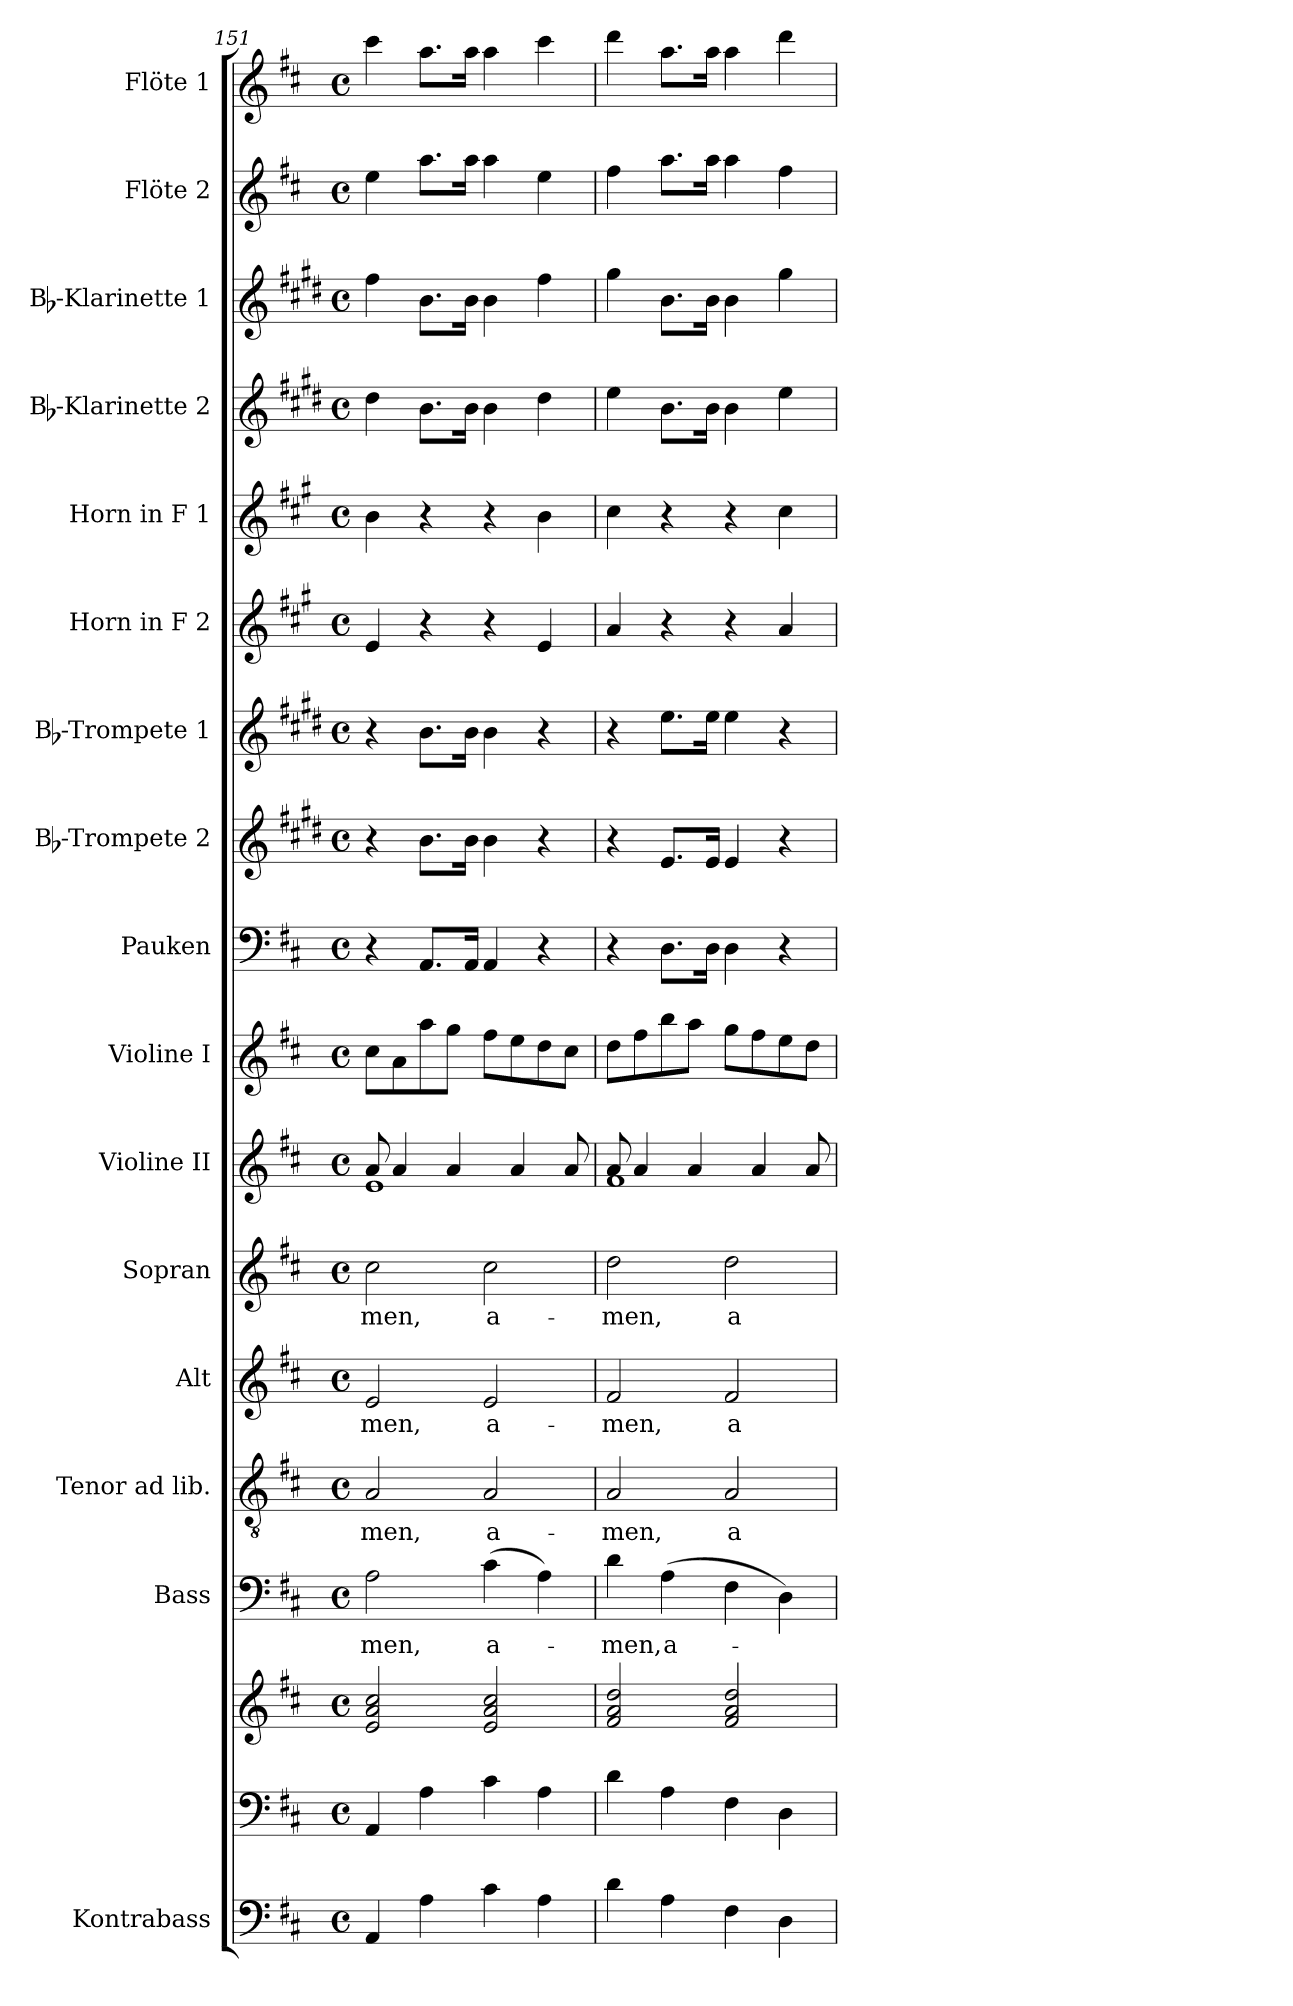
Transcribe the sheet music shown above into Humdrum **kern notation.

**kern	**kern	**kern	**kern	**text	**kern	**text	**kern	**text	**kern	**text	**kern	**kern	**kern	**kern	**kern	**kern	**kern	**kern	**kern	**kern	**kern
*part17	*part16	*part16	*part15	*part15	*part14	*part14	*part13	*part13	*part12	*part12	*part11	*part10	*part9	*part8	*part7	*part6	*part5	*part4	*part3	*part2	*part1
*staff18	*staff17	*staff16	*staff15	*staff15	*staff14	*staff14	*staff13	*staff13	*staff12	*staff12	*staff11	*staff10	*staff9	*staff8	*staff7	*staff6	*staff5	*staff4	*staff3	*staff2	*staff1
*I"Kontrabass	*	*	*I"Bass	*	*I"Tenor ad lib.	*	*I"Alt	*	*I"Sopran	*	*I"Violine II	*I"Violine I	*I"Pauken	*I"Bb-Trompete 2	*I"Bb-Trompete 1	*I"Horn in F 2	*I"Horn in F 1	*I"Bb-Klarinette 2	*I"Bb-Klarinette 1	*I"Flöte 2	*I"Flöte 1
*I'Kb.	*	*	*I'B.	*	*I'T.	*	*I'A.	*	*I'S.	*	*I'Vl. II	*I'Vl. I	*I'Pk.	*I'Bb Trp. 2	*I'Bb Trp. 1	*	*	*I'Bb Kl. 2	*I'Bb Kl. 1	*I'Fl. 2	*I'Fl. 1
*clefF4	*clefF4	*clefG2	*clefF4	*	*clefGv2	*	*clefG2	*	*clefG2	*	*clefG2	*clefG2	*clefF4	*clefG2	*clefG2	*clefG2	*clefG2	*clefG2	*clefG2	*clefG2	*clefG2
*ITrd7c12	*	*	*	*	*	*	*	*	*	*	*	*	*	*ITrd1c2	*ITrd1c2	*ITrd4c7	*ITrd4c7	*ITrd1c2	*ITrd1c2	*	*
*k[f#c#]	*k[f#c#]	*k[f#c#]	*k[f#c#]	*	*k[f#c#]	*	*k[f#c#]	*	*k[f#c#]	*	*k[f#c#]	*k[f#c#]	*k[f#c#]	*k[f#c#]	*k[f#c#]	*k[f#c#]	*k[f#c#]	*k[f#c#]	*k[f#c#]	*k[f#c#]	*k[f#c#]
*D:	*D:	*D:	*D:	*	*D:	*	*D:	*	*D:	*	*D:	*D:	*D:	*D:	*D:	*D:	*D:	*D:	*D:	*D:	*D:
*M4/4	*M4/4	*M4/4	*M4/4	*	*M4/4	*	*M4/4	*	*M4/4	*	*M4/4	*M4/4	*M4/4	*M4/4	*M4/4	*M4/4	*M4/4	*M4/4	*M4/4	*M4/4	*M4/4
*met(c)	*met(c)	*met(c)	*met(c)	*	*met(c)	*	*met(c)	*	*met(c)	*	*met(c)	*met(c)	*met(c)	*met(c)	*met(c)	*met(c)	*met(c)	*met(c)	*met(c)	*met(c)	*met(c)
=151	=151	=151	=151	=151	=151	=151	=151	=151	=151	=151	=151	=151	=151	=151	=151	=151	=151	=151	=151	=151	=151
!	!	!	!	!LO:LY:b	!	!LO:LY:b	!	!LO:LY:b	!	!LO:LY:b	!	!	!	!	!	!	!	!	!	!	!
*	*	*	*	*	*	*	*	*	*	*	*^	*	*	*	*	*	*	*	*	*	*
4AAA/	4AA/	2e/ 2a/ 2cc#/	2A\	-men,	2A/	-men,	2e/	-men,	2cc#\	-men,	8a/	1e	8cc#\L	4r	4r	4r	4A/	4e\	4cc#\	4ee\	4ee\	4ccc#\
.	.	.	.	.	.	.	.	.	.	.	4a/	.	8a\	.	.	.	.	.	.	.	.	.
4AA\	4A\	.	.	.	.	.	.	.	.	.	.	.	8aa\	8.AA/L	8.a\L	8.a\L	4r	4r	8.a\L	8.a\L	8.aa\L	8.aa\L
.	.	.	.	.	.	.	.	.	.	.	4a/	.	8gg\J	.	.	.	.	.	.	.	.	.
.	.	.	.	.	.	.	.	.	.	.	.	.	.	16AA/Jk	16a\Jk	16a\Jk	.	.	16a\Jk	16a\Jk	16aa\Jk	16aa\Jk
!	!	!	!	!LO:LY:b	!	!LO:LY:b	!	!LO:LY:b	!	!LO:LY:b	!	!	!	!	!	!	!	!	!	!	!	!
4C#\	4c#\	2e/ 2a/ 2cc#/	(>4c#\	a-	2A/	a-	2e/	a-	2cc#\	a-	.	.	8ff#\L	4AA/	4a\	4a\	4r	4r	4a\	4a\	4aa\	4aa\
.	.	.	.	.	.	.	.	.	.	.	4a/	.	8ee\	.	.	.	.	.	.	.	.	.
4AA\	4A\	.	4A\)	.	.	.	.	.	.	.	.	.	8dd\	4r	4r	4r	4A/	4e\	4cc#\	4ee\	4ee\	4ccc#\
.	.	.	.	.	.	.	.	.	.	.	8a/	.	8cc#\J	.	.	.	.	.	.	.	.	.
=152	=152	=152	=152	=152	=152	=152	=152	=152	=152	=152	=152	=152	=152	=152	=152	=152	=152	=152	=152	=152	=152	=152
!	!	!	!	!LO:LY:b	!	!LO:LY:b	!	!LO:LY:b	!	!LO:LY:b	!	!	!	!	!	!	!	!	!	!	!	!
4D\	4d\	2f#/ 2a/ 2dd/	4d\	-men,	2A/	-men,	2f#/	-men,	2dd\	-men,	8a/	1f#	8dd\L	4r	4r	4r	4d/	4f#\	4dd\	4ff#\	4ff#\	4ddd\
.	.	.	.	.	.	.	.	.	.	.	4a/	.	8ff#\	.	.	.	.	.	.	.	.	.
!	!	!	!	!LO:LY:b	!	!	!	!	!	!	!	!	!	!	!	!	!	!	!	!	!	!
4AA\	4A\	.	(>4A\	a-	.	.	.	.	.	.	.	.	8bb\	8.D\L	8.d/L	8.dd\L	4r	4r	8.a\L	8.a\L	8.aa\L	8.aa\L
.	.	.	.	.	.	.	.	.	.	.	4a/	.	8aa\J	.	.	.	.	.	.	.	.	.
.	.	.	.	.	.	.	.	.	.	.	.	.	.	16D\Jk	16d/Jk	16dd\Jk	.	.	16a\Jk	16a\Jk	16aa\Jk	16aa\Jk
!	!	!	!	!	!	!LO:LY:b	!	!LO:LY:b	!	!LO:LY:b	!	!	!	!	!	!	!	!	!	!	!	!
4FF#\	4F#\	2f#/ 2a/ 2dd/	4F#\	.	2A/	a-	2f#/	a-	2dd\	a-	.	.	8gg\L	4D\	4d/	4dd\	4r	4r	4a\	4a\	4aa\	4aa\
.	.	.	.	.	.	.	.	.	.	.	4a/	.	8ff#\	.	.	.	.	.	.	.	.	.
4DD\	4D\	.	4D\)	.	.	.	.	.	.	.	.	.	8ee\	4r	4r	4r	4d/	4f#\	4dd\	4ff#\	4ff#\	4ddd\
.	.	.	.	.	.	.	.	.	.	.	8a/	.	8dd\J	.	.	.	.	.	.	.	.	.
*	*	*	*	*	*	*	*	*	*	*	*v	*v	*	*	*	*	*	*	*	*	*	*
=	=	=	=	=	=	=	=	=	=	=	=	=	=	=	=	=	=	=	=	=	=
*-	*-	*-	*-	*-	*-	*-	*-	*-	*-	*-	*-	*-	*-	*-	*-	*-	*-	*-	*-	*-	*-
